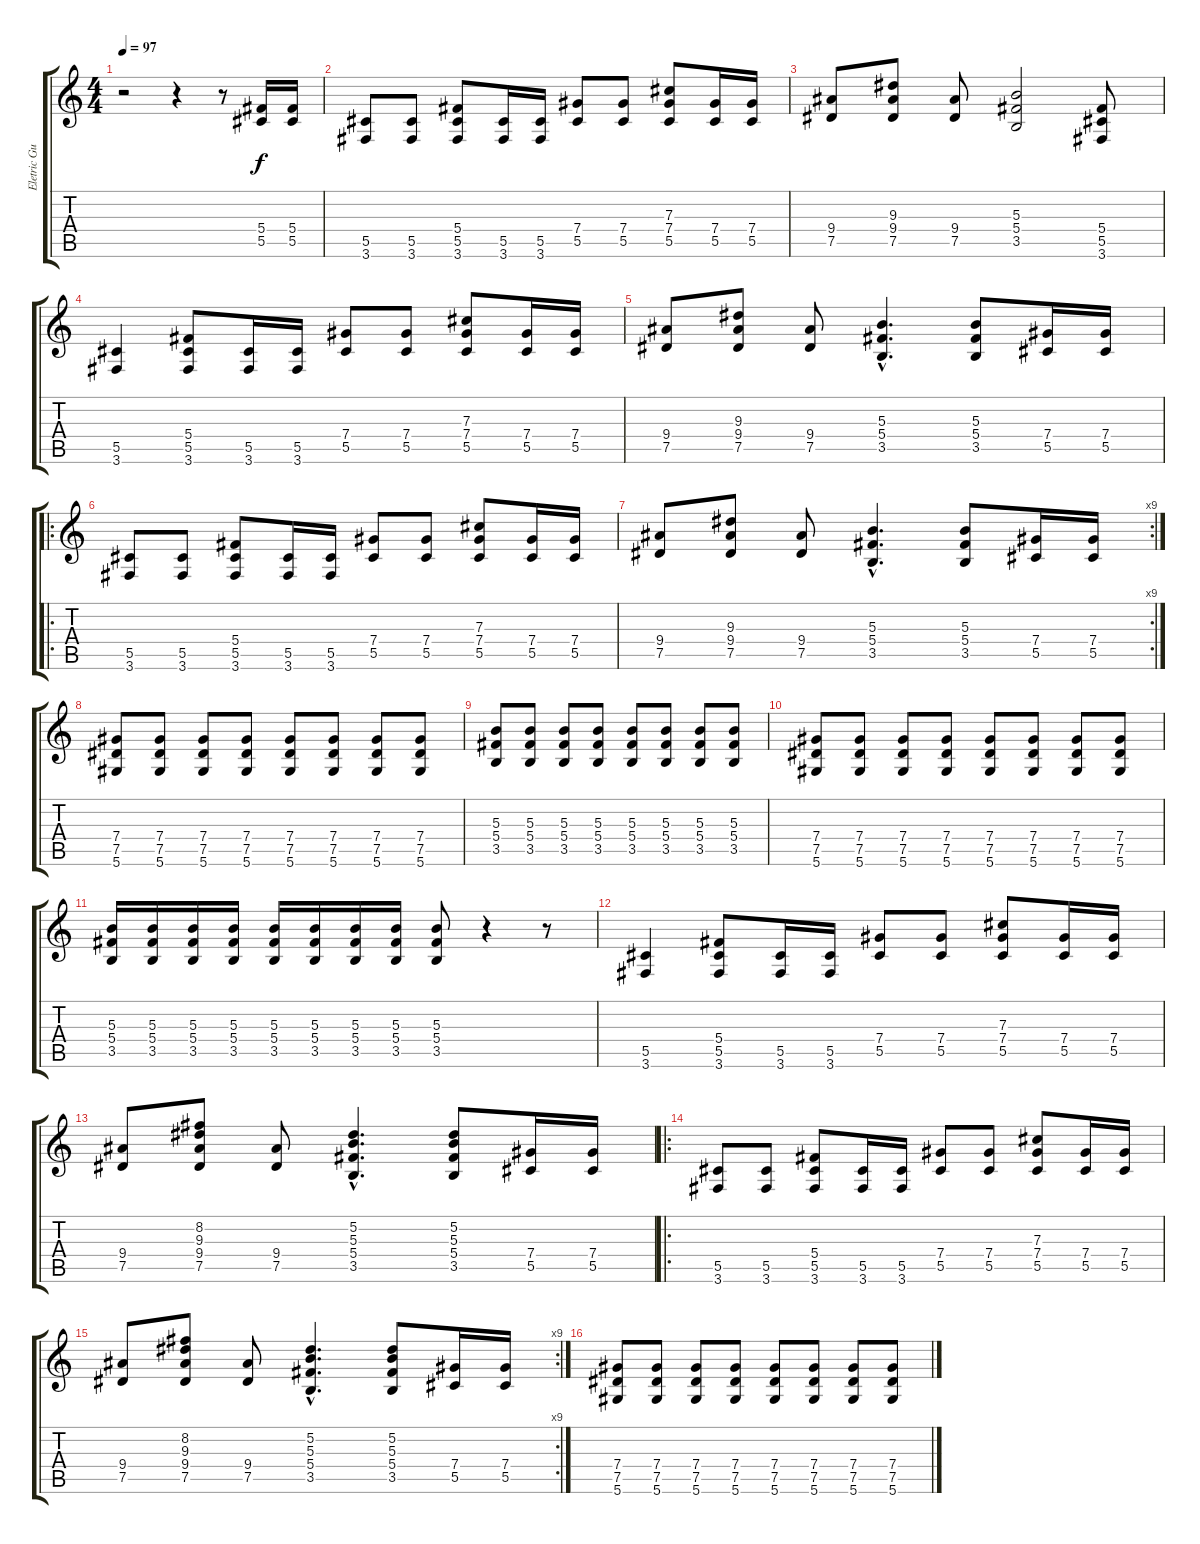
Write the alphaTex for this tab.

\track ("Eletric Guitar (Overdriven)" "Eletric Gu") {instrument distortionguitar}
\staff {score tabs}
\tuning (Eb4 Bb3 Gb3 Db3 Ab2 Eb2) {hide}
\ts (4 4)
\tempo 97
\clef g2
\ks c
r.2{dy f instrument distortionguitar} r.4 r.8 (5.4 5.5).16 (5.4 5.5).16 |
(5.5 3.6).8 (5.5 3.6).8 (5.4 5.5 3.6).8 (5.5 3.6).16 (5.5 3.6).16 (7.4 5.5).8 (7.4 5.5).8 (7.3 7.4 5.5).8 (7.4 5.5).16 (7.4 5.5).16 |
(9.4 7.5).8 (9.3 9.4 7.5).8 (9.4 7.5).8 (5.3 5.4 3.5).2 (5.4 5.5 3.6).8 |
(5.5 3.6).4 (5.4 5.5 3.6).8 (5.5 3.6).16 (5.5 3.6).16 (7.4 5.5).8 (7.4 5.5).8 (7.3 7.4 5.5).8 (7.4 5.5).16 (7.4 5.5).16 |
(9.4 7.5).8 (9.3 9.4 7.5).8 (9.4 7.5).8 (5.3{hac} 5.4{hac} 3.5{hac}).4{d} (5.3 5.4 3.5).8 (7.4 5.5).16 (7.4 5.5).16 |
\ro
(5.5 3.6).8 (5.5 3.6).8 (5.4 5.5 3.6).8 (5.5 3.6).16 (5.5 3.6).16 (7.4 5.5).8 (7.4 5.5).8 (7.3 7.4 5.5).8 (7.4 5.5).16 (7.4 5.5).16 |
\rc 9
(9.4 7.5).8 (9.3 9.4 7.5).8 (9.4 7.5).8 (5.3{hac} 5.4{hac} 3.5{hac}).4{d} (5.3 5.4 3.5).8 (7.4 5.5).16 (7.4 5.5).16 |
(7.4 7.5 5.6).8 (7.4 7.5 5.6).8 (7.4 7.5 5.6).8 (7.4 7.5 5.6).8 (7.4 7.5 5.6).8 (7.4 7.5 5.6).8 (7.4 7.5 5.6).8 (7.4 7.5 5.6).8 |
(5.3 5.4 3.5).8 (5.3 5.4 3.5).8 (5.3 5.4 3.5).8 (5.3 5.4 3.5).8 (5.3 5.4 3.5).8 (5.3 5.4 3.5).8 (5.3 5.4 3.5).8 (5.3 5.4 3.5).8 |
(7.4 7.5 5.6).8 (7.4 7.5 5.6).8 (7.4 7.5 5.6).8 (7.4 7.5 5.6).8 (7.4 7.5 5.6).8 (7.4 7.5 5.6).8 (7.4 7.5 5.6).8 (7.4 7.5 5.6).8 |
(5.3 5.4 3.5).16 (5.3 5.4 3.5).16 (5.3 5.4 3.5).16 (5.3 5.4 3.5).16 (5.3 5.4 3.5).16 (5.3 5.4 3.5).16 (5.3 5.4 3.5).16 (5.3 5.4 3.5).16 (5.3 5.4 3.5).8 r.4 r.8 |
(5.5 3.6).4 (5.4 5.5 3.6).8 (5.5 3.6).16 (5.5 3.6).16 (7.4 5.5).8 (7.4 5.5).8 (7.3 7.4 5.5).8 (7.4 5.5).16 (7.4 5.5).16 |
(9.4 7.5).8 (8.2 9.3 9.4 7.5).8 (9.4 7.5).8 (5.2{hac} 5.3{hac} 5.4{hac} 3.5{hac}).4{d} (5.2 5.3 5.4 3.5).8 (7.4 5.5).16 (7.4 5.5).16 |
\ro
(5.5 3.6).8 (5.5 3.6).8 (5.4 5.5 3.6).8 (5.5 3.6).16 (5.5 3.6).16 (7.4 5.5).8 (7.4 5.5).8 (7.3 7.4 5.5).8 (7.4 5.5).16 (7.4 5.5).16 |
\rc 9
(9.4 7.5).8 (8.2 9.3 9.4 7.5).8 (9.4 7.5).8 (5.2{hac} 5.3{hac} 5.4{hac} 3.5{hac}).4{d} (5.2 5.3 5.4 3.5).8 (7.4 5.5).16 (7.4 5.5).16 |
(7.4 7.5 5.6).8 (7.4 7.5 5.6).8 (7.4 7.5 5.6).8 (7.4 7.5 5.6).8 (7.4 7.5 5.6).8 (7.4 7.5 5.6).8 (7.4 7.5 5.6).8 (7.4 7.5 5.6).8
